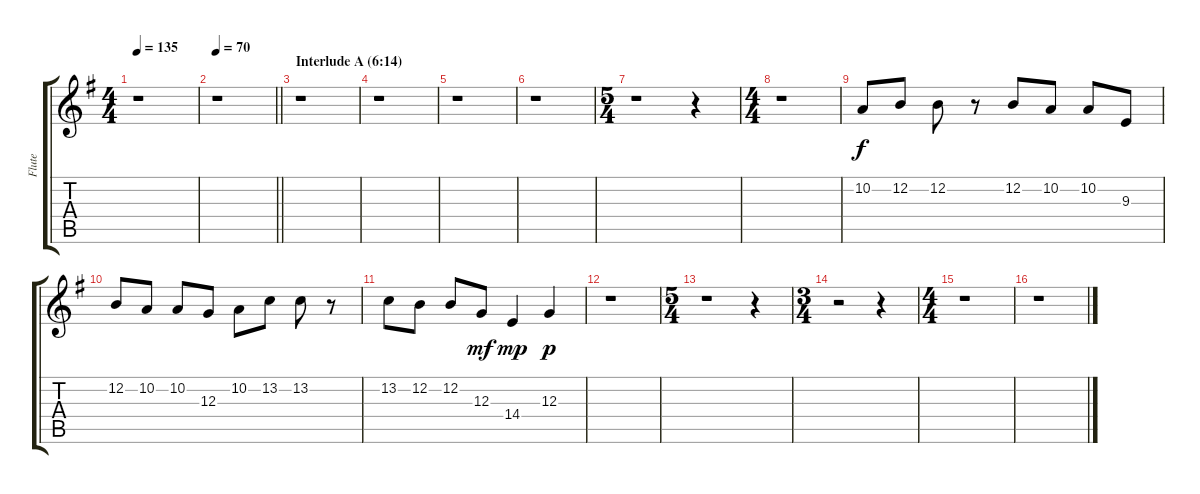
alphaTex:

\track ("Flute" "Flute") {instrument flute}
\staff {score tabs}
\tuning (E4 B3 G3 D3 A2 E2) {hide}
\ts (4 4)
\tempo 135
\clef g2
\ks eminor
r.1{dy f} |
\tempo 70
\barLineRight lightlight
r.1 |
\section ("" "Interlude A (6:14)")
r.1 |
r.1 |
r.1 |
r.1 |
\ts (5 4)
r.1 r.4 |
\ts (4 4)
r.1 |
10.2.8 12.2.8 12.2.8 r.8 12.2.8 10.2.8 10.2.8 9.3.8 |
12.2.8 10.2.8 10.2.8 12.3.8 10.2.8 13.2.8 13.2.8 r.8 |
13.2.8 12.2.8 12.2.8 12.3.8{dy mf} 14.4.4{dy mp} 12.3.4{dy p} |
r.1 |
\ts (5 4)
r.1 r.4 |
\ts (3 4)
r.2 r.4 |
\ts (4 4)
r.1 |
r.1
